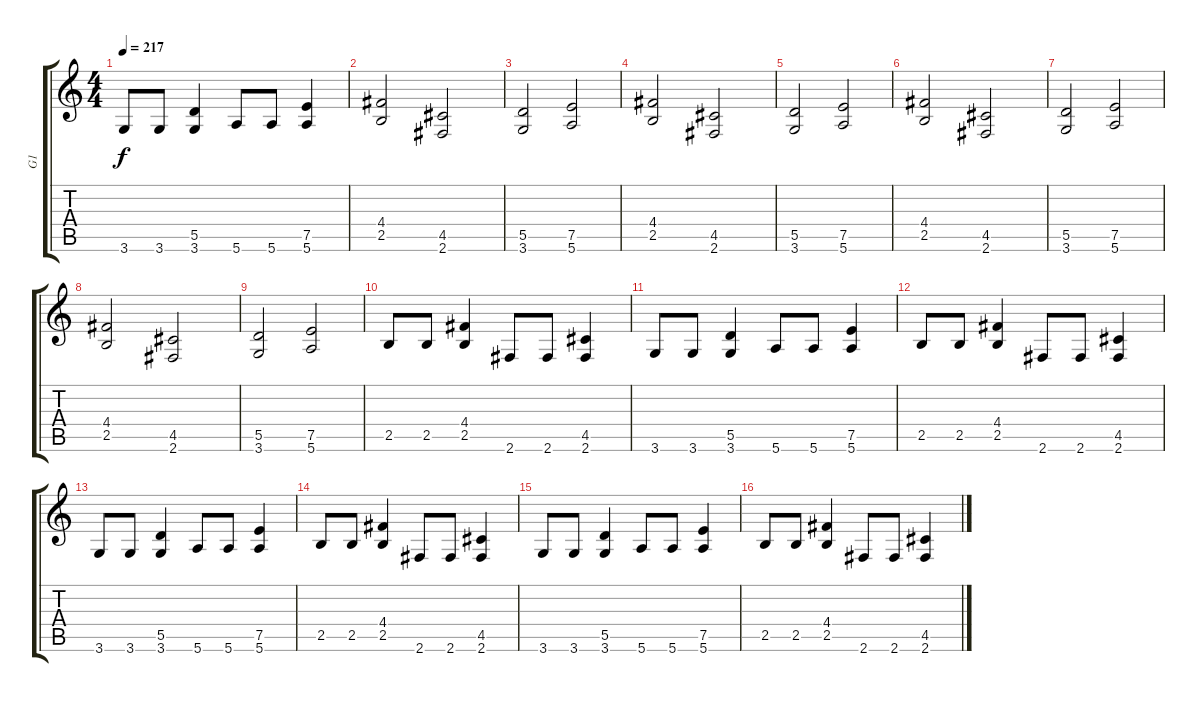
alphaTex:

\track ("G1" "G1") {instrument distortionguitar}
\staff {score tabs}
\tuning (E4 B3 G3 D3 A2 E2) {hide}
\ts (4 4)
\tempo 217
\clef g2
\ks c
3.6.8{dy f} 3.6.8 (5.5 3.6).4 5.6.8 5.6.8 (7.5 5.6).4 |
(4.4 2.5).2 (4.5 2.6).2 |
(5.5 3.6).2 (7.5 5.6).2 |
(4.4 2.5).2 (4.5 2.6).2 |
(5.5 3.6).2 (7.5 5.6).2 |
(4.4 2.5).2 (4.5 2.6).2 |
(5.5 3.6).2 (7.5 5.6).2 |
(4.4 2.5).2 (4.5 2.6).2 |
(5.5 3.6).2 (7.5 5.6).2 |
2.5.8 2.5.8 (4.4 2.5).4 2.6.8 2.6.8 (4.5 2.6).4 |
3.6.8 3.6.8 (5.5 3.6).4 5.6.8 5.6.8 (7.5 5.6).4 |
2.5.8 2.5.8 (4.4 2.5).4 2.6.8 2.6.8 (4.5 2.6).4 |
3.6.8 3.6.8 (5.5 3.6).4 5.6.8 5.6.8 (7.5 5.6).4 |
2.5.8 2.5.8 (4.4 2.5).4 2.6.8 2.6.8 (4.5 2.6).4 |
3.6.8 3.6.8 (5.5 3.6).4 5.6.8 5.6.8 (7.5 5.6).4 |
2.5.8 2.5.8 (4.4 2.5).4 2.6.8 2.6.8 (4.5 2.6).4
